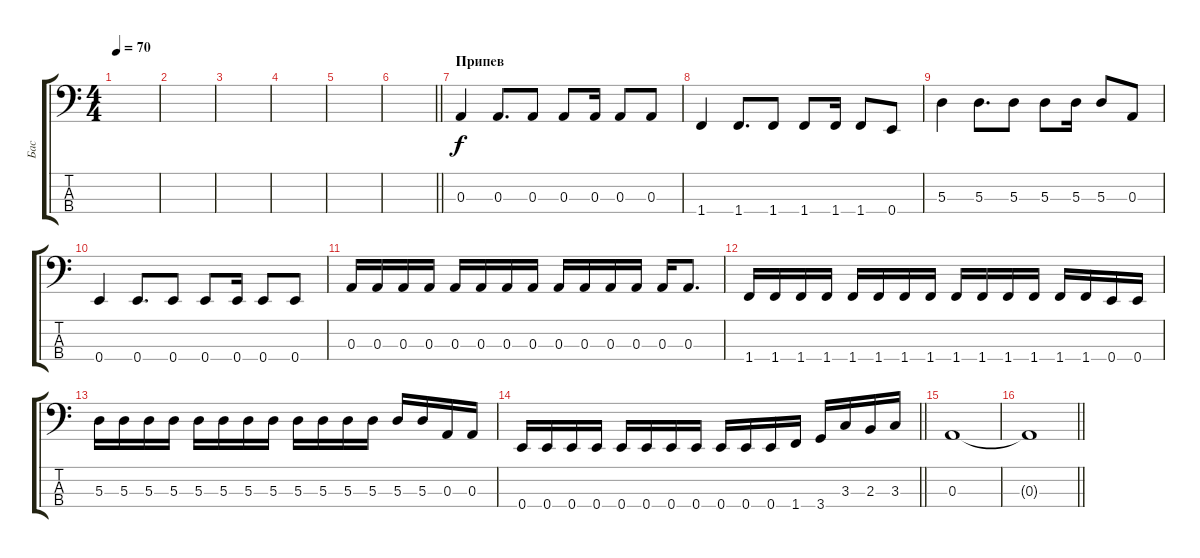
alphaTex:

\track ("Бас" "Бас") {instrument electricbassfinger}
\staff {score tabs}
\tuning (G2 D2 A1 E1) {hide}
\ts (4 4)
\tempo 70
\clef f4
\ks c
|
|
|
|
|
\barLineRight lightlight
|
\section ("" "Припев")
0.3.4 0.3.8{d} 0.3.8 0.3.8 0.3.16 0.3.8 0.3.8 |
1.4.4 1.4.8{d} 1.4.8 1.4.8 1.4.16 1.4.8 0.4.8 |
5.3.4 5.3.8{d} 5.3.8 5.3.8 5.3.16 5.3.8 0.3.8 |
0.4.4 0.4.8{d} 0.4.8 0.4.8 0.4.16 0.4.8 0.4.8 |
0.3.16 0.3.16 0.3.16 0.3.16 0.3.16 0.3.16 0.3.16 0.3.16 0.3.16 0.3.16 0.3.16 0.3.16 0.3.16 0.3.8{d} |
1.4.16 1.4.16 1.4.16 1.4.16 1.4.16 1.4.16 1.4.16 1.4.16 1.4.16 1.4.16 1.4.16 1.4.16 1.4.16 1.4.16 0.4.16 0.4.16 |
5.3.16 5.3.16 5.3.16 5.3.16 5.3.16 5.3.16 5.3.16 5.3.16 5.3.16 5.3.16 5.3.16 5.3.16 5.3.16 5.3.16 0.3.16 0.3.16 |
\barLineRight lightlight
0.4.16 0.4.16 0.4.16 0.4.16 0.4.16 0.4.16 0.4.16 0.4.16 0.4.16 0.4.16 0.4.16 1.4.16 3.4.16 3.3.16 2.3.16 3.3.16 |
0.3.1 |
\barLineRight lightlight
0.3{t}.1
